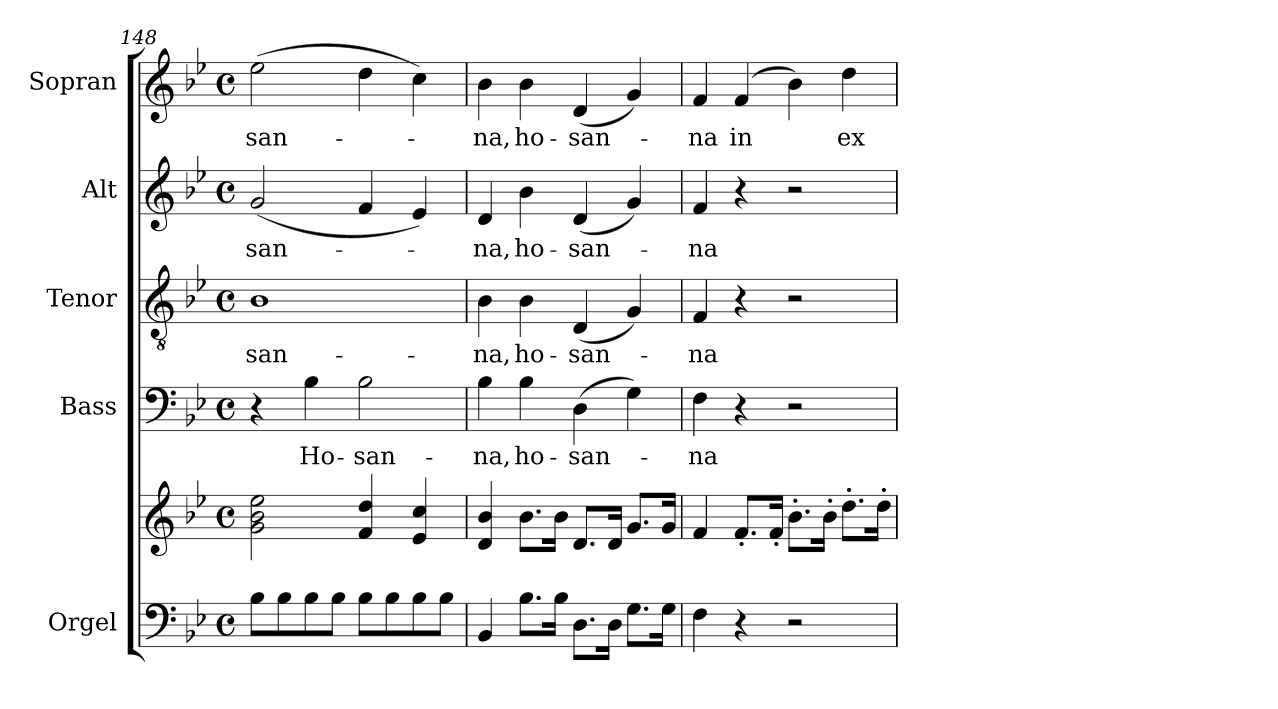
**kern	**kern	**kern	**text	**kern	**text	**kern	**text	**kern	**text
*part5	*part5	*part4	*part4	*part3	*part3	*part2	*part2	*part1	*part1
*staff6	*staff5	*staff4	*staff4	*staff3	*staff3	*staff2	*staff2	*staff1	*staff1
*I"Orgel	*	*I"Bass	*	*I"Tenor	*	*I"Alt	*	*I"Sopran	*
*I'Org.	*	*I'B.	*	*I'T.	*	*I'A.	*	*I'S.	*
*clefF4	*clefG2	*clefF4	*	*clefGv2	*	*clefG2	*	*clefG2	*
*k[b-e-]	*k[b-e-]	*k[b-e-]	*	*k[b-e-]	*	*k[b-e-]	*	*k[b-e-]	*
*B-:	*B-:	*B-:	*	*B-:	*	*B-:	*	*B-:	*
*M4/4	*M4/4	*M4/4	*	*M4/4	*	*M4/4	*	*M4/4	*
*met(c)	*met(c)	*met(c)	*	*met(c)	*	*met(c)	*	*met(c)	*
=148	=148	=148	=148	=148	=148	=148	=148	=148	=148
!	!	!	!	!	!LO:LY:b	!	!LO:LY:b	!	!LO:LY:b
8B-\L	2g\ 2b-\ 2ee-\	4r	.	1B-	-san-	(<2g/	-san-	(>2ee-\	-san-
8B-\	.	.	.	.	.	.	.	.	.
!	!	!	!LO:LY:b	!	!	!	!	!	!
8B-\	.	4B-\	Ho-	.	.	.	.	.	.
8B-\J	.	.	.	.	.	.	.	.	.
!	!	!	!LO:LY:b	!	!	!	!	!	!
8B-\L	4f/ 4dd/	2B-\	-san-	.	.	4f/	.	4dd\	.
8B-\	.	.	.	.	.	.	.	.	.
8B-\	4e-/ 4cc/	.	.	.	.	4e-/)	.	4cc\)	.
8B-\J	.	.	.	.	.	.	.	.	.
=149	=149	=149	=149	=149	=149	=149	=149	=149	=149
!	!	!	!LO:LY:b	!	!LO:LY:b	!	!LO:LY:b	!	!LO:LY:b
4BB-/	4d/ 4b-/	4B-\	-na,	4B-\	-na,	4d/	-na,	4b-\	-na,
!	!	!	!LO:LY:b	!	!LO:LY:b	!	!LO:LY:b	!	!LO:LY:b
8.B-\L	8.b-\L	4B-\	ho-	4B-\	ho-	4b-\	ho-	4b-\	ho-
16B-\Jk	16b-\Jk	.	.	.	.	.	.	.	.
!	!	!	!LO:LY:b	!	!LO:LY:b	!	!LO:LY:b	!	!LO:LY:b
8.D\L	8.d/L	(>4D\	-san-	(<4D/	-san-	(<4d/	-san-	(<4d/	-san-
16D\Jk	16d/Jk	.	.	.	.	.	.	.	.
8.G\L	8.g/L	4G\)	.	4G/)	.	4g/)	.	4g/)	.
16G\Jk	16g/Jk	.	.	.	.	.	.	.	.
=150	=150	=150	=150	=150	=150	=150	=150	=150	=150
!	!	!	!LO:LY:b	!	!LO:LY:b	!	!LO:LY:b	!	!LO:LY:b
4F\	4f/	4F\	-na	4F/	-na	4f/	-na	4f/	-na
!	!	!	!	!	!	!	!	!	!LO:LY:b
4r	8.f'</L	4r	.	4r	.	4r	.	(4f/	in
.	16f'</Jk	.	.	.	.	.	.	.	.
2r	8.b-'>\L	2r	.	2r	.	2r	.	4b-\)	.
.	16b-'>\Jk	.	.	.	.	.	.	.	.
!	!	!	!	!	!	!	!	!	!LO:LY:b
.	8.dd'>\L	.	.	.	.	.	.	4dd\	ex-
.	16dd'>\Jk	.	.	.	.	.	.	.	.
=	=	=	=	=	=	=	=	=	=
*-	*-	*-	*-	*-	*-	*-	*-	*-	*-
